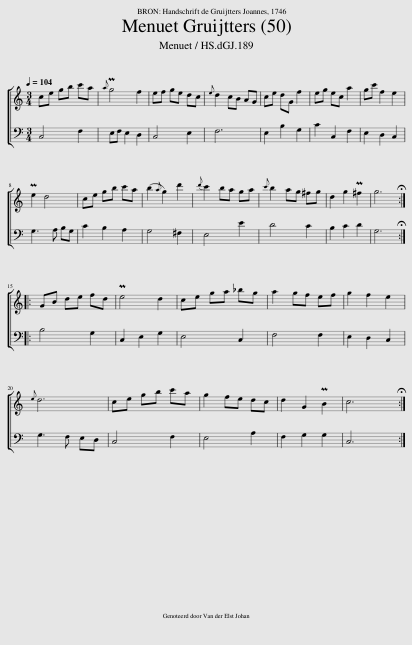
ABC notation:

X:1
%%score [ 1 2 ]
L:1/8
Q:1/4=104
M:3/4
I:linebreak $
K:C
V:1 treble
V:2 bass
V:1
 ce gb c'a |{a} Pg4 f2 | ef ge dc |{e} d2 cB AG | ce dG f2 | %5
 eg ec a2 | gc' f2 e2 |$ Pe2 d4 | ce gb c'a | (b2{a} g2) d'2 | %10
{d'} c'2 ba ga |{c'} b2 ag ^fg | d2 g2 P^f2 | g6 ::$ GB de fd | %15
 Pe4 d2 | ce ga _bg | a2 gf ef | g2 f2 e2 |${e} d6 | %20
 ce gb c'a | g2 fe dc | d2 G2 PB2 | c6 :| %24
V:2
 C,4 F,2 | E,F, E,2 D,2 | C,4 E,2 | F,6 | E,2 B,2 G,2 | %5
 C2 C,2 F,2 | E,2 D,2 C,2 |$ G,3 A, B,G, | C2 B,2 A,2 | G,4 ^F,2 | %10
 E,4 E2 | D4 C2 | B,2 C2 D2 | G,6 ::$ B,4 G,2 | %15
 C,2 E,2 G,2 | E,4 C,2 | F,4 F,2 | E,2 D,2 C,2 |$ G,3 F, E,D, | %20
 C,4 F,2 | E,4 A,2 | F,2 G,2 G,2 | C,6 :| %24
